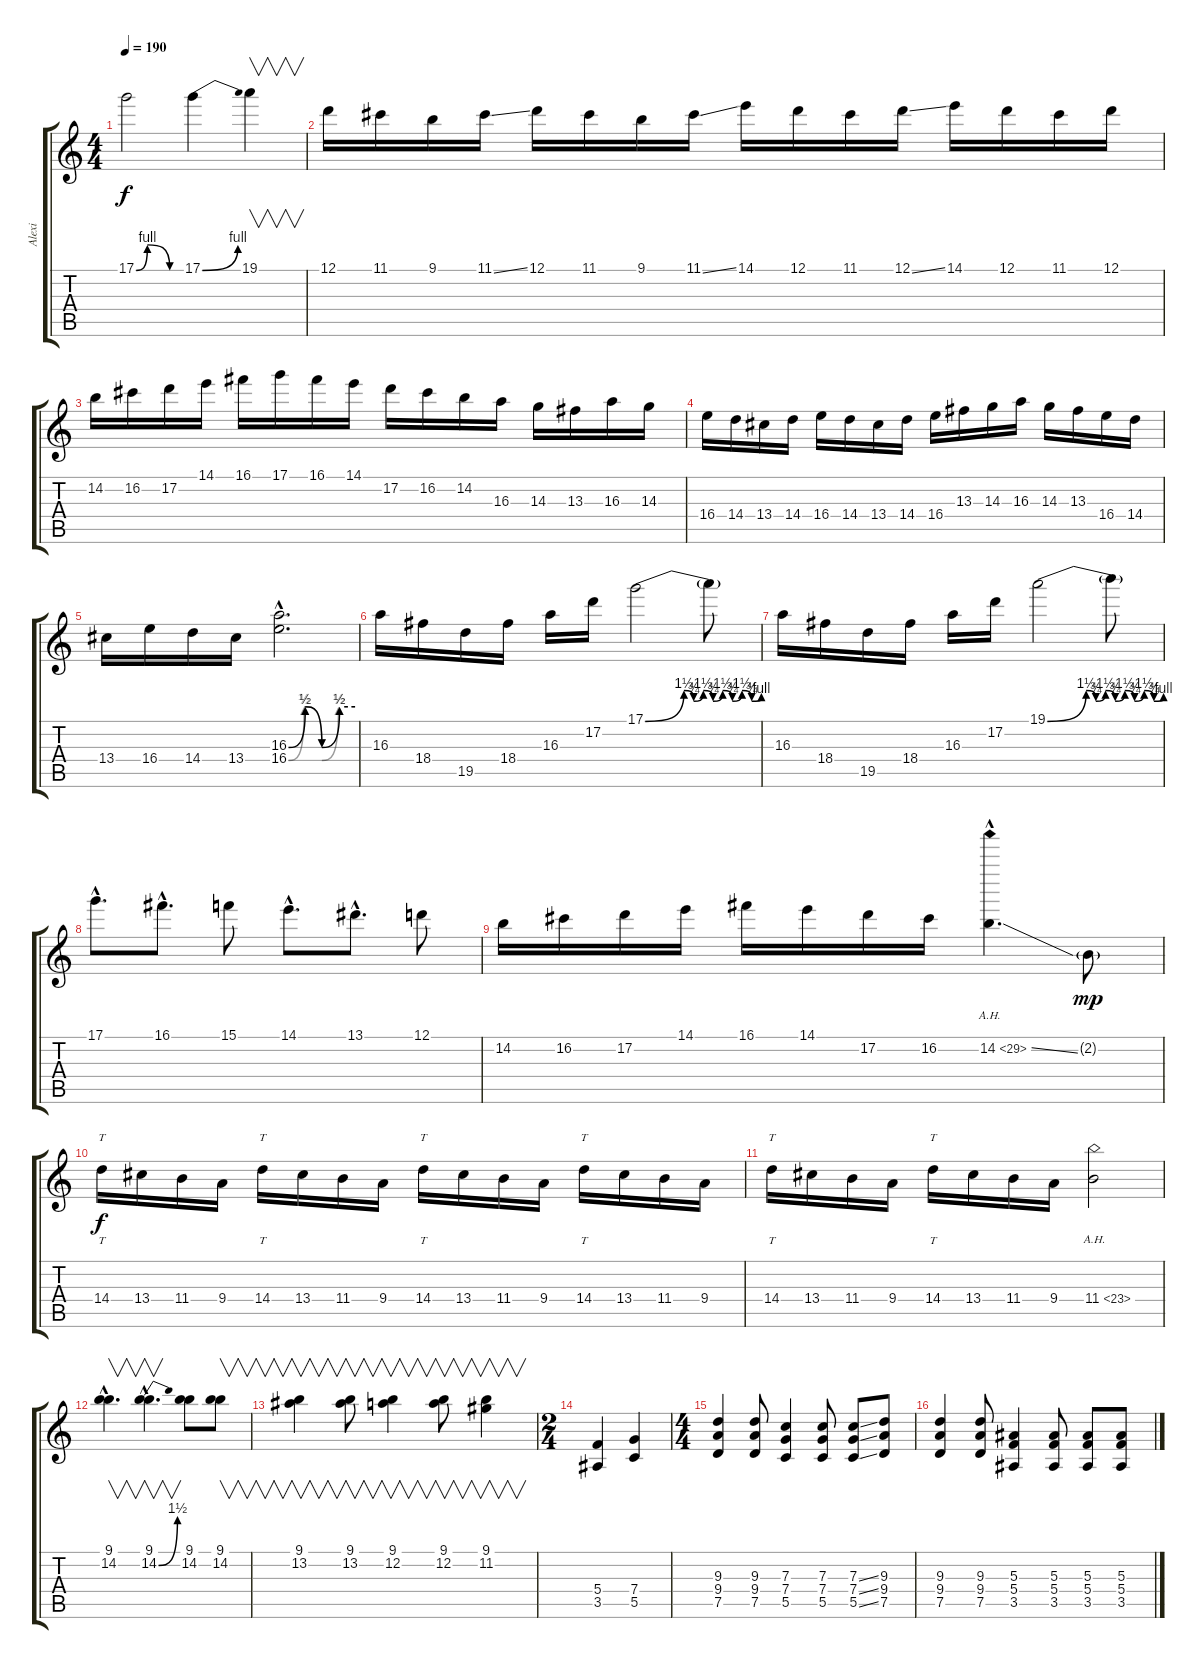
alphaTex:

\track ("Alexi" "Alexi") {instrument overdrivenguitar}
\staff {score tabs}
\tuning (D4 A3 F3 C3 G2 D2) {hide}
\ts (4 4)
\tempo 190
\clef g2
\ks c
17.1{be (custom 0 0 15 4 45 0 60 0)}.2{dy f} 17.1{be (bend 0 0 60 4)}.4 19.1.4{v} |
12.1.16 11.1.16 9.1.16 11.1{ss}.16 12.1.16 11.1.16 9.1.16 11.1{ss}.16 14.1.16 12.1.16 11.1.16 12.1{ss}.16 14.1.16 12.1.16 11.1.16 12.1.16 |
14.2.16 16.2.16 17.2.16 14.1.16 16.1.16 17.1.16 16.1.16 14.1.16 17.2.16 16.2.16 14.2.16 16.3.16 14.3.16 13.3.16 16.3.16 14.3.16 |
16.4.16 14.4.16 13.4.16 14.4.16 16.4.16 14.4.16 13.4.16 14.4.16 16.4.16 13.3.16 14.3.16 16.3.16 14.3.16 13.3.16 16.4.16 14.4.16 |
13.4.16 16.4.16 14.4.16 13.4.16 (16.3{be (custom 0 0 15 2 30 0 46 2 60 2) hac} 16.4{be (custom 0 0 14 2 30 0 45 2 60 2) hac}).2{d} |
16.3.16 18.4.16 19.5.16 18.4.16 16.3.16 17.2.16 17.1{be (custom 0 0 20 5 25 3 30 5 35 3 40 5 45 3 50 5 55 3 60 4)}.2 17.1{t}.8 |
16.3.16 18.4.16 19.5.16 18.4.16 16.3.16 17.2.16 19.1{be (custom 0 0 20 5 25 3 30 5 35 3 40 5 45 3 50 5 55 3 60 4)}.2 19.1{t}.8 |
17.1{hac}.8{d} 16.1{hac}.8{d} 15.1.8 14.1{hac}.8{d} 13.1{hac}.8{d} 12.1.8 |
14.2.16 16.2.16 17.2.16 14.1.16 16.1.16 14.1.16 17.2.16 16.2.16 14.2{ah 15 ss hac}.4{d} 2.2{g}.8{dy mp} |
14.4.16{tt dy f} 13.4.16 11.4.16 9.4.16 14.4.16{tt} 13.4.16 11.4.16 9.4.16 14.4.16{tt} 13.4.16 11.4.16 9.4.16 14.4.16{tt} 13.4.16 11.4.16 9.4.16 |
14.4.16{tt} 13.4.16 11.4.16 9.4.16 14.4.16{tt} 13.4.16 11.4.16 9.4.16 11.4{ah 12}.2 |
(9.1{hac} 14.2{hac}).4{v d} (9.1{hac} 14.2{be (bend 0 0 60 6) hac}).4{v d} (9.1 14.2).8 (9.1 14.2).8{v} |
(9.1 13.2).4{v} (9.1 13.2).8{v} (9.1 12.2).4{v} (9.1 12.2).8{v} (9.1 11.2).4{v} |
\ts (2 4)
(5.4 3.5).4 (7.4 5.5).4 |
\ts (4 4)
(9.3 9.4 7.5).4 (9.3 9.4 7.5).8 (7.3 7.4 5.5).4 (7.3 7.4 5.5).8 (7.3{ss} 7.4{ss} 5.5{ss}).8 (9.3 9.4 7.5).8 |
(9.3 9.4 7.5).4 (9.3 9.4 7.5).8 (5.3 5.4 3.5).4 (5.3 5.4 3.5).8 (5.3 5.4 3.5).8 (5.3 5.4 3.5).8
